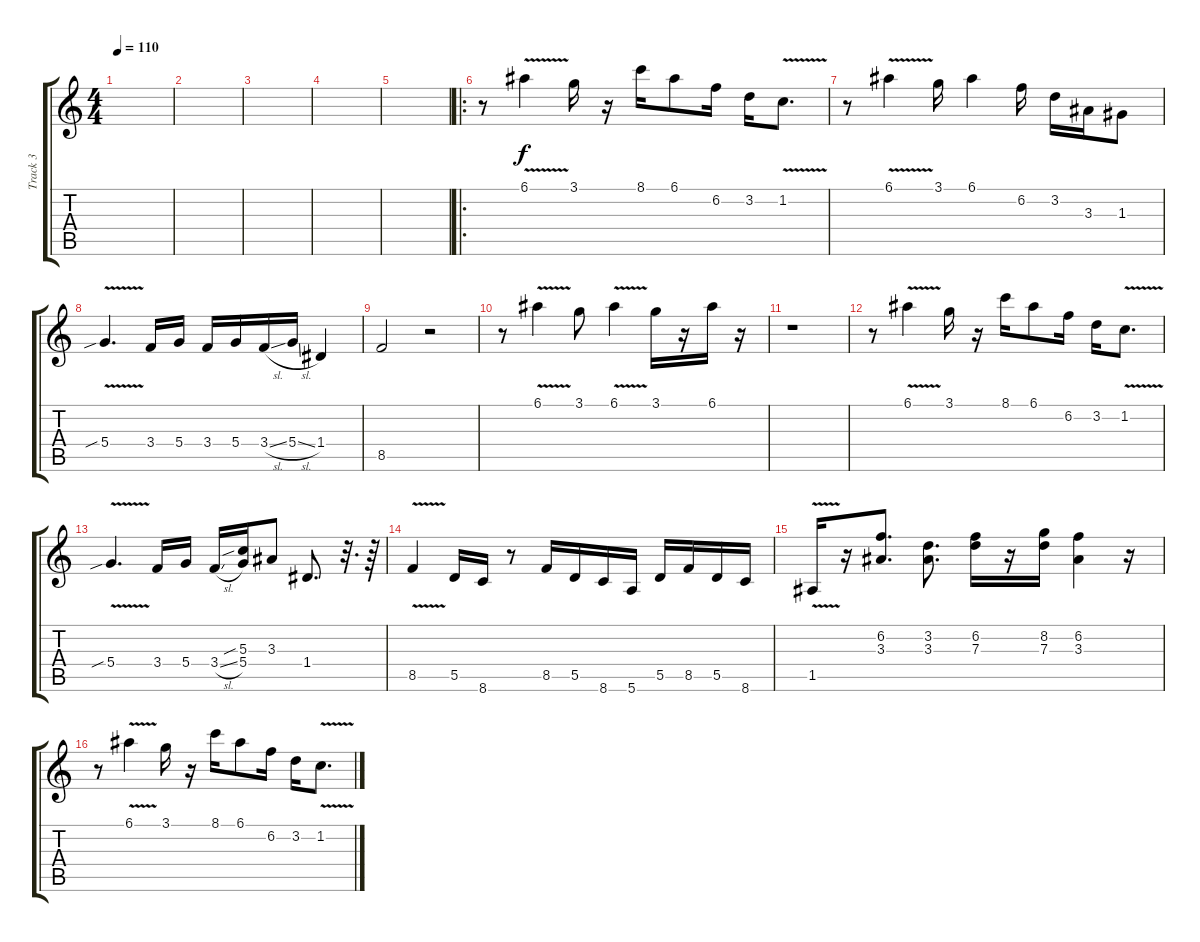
\track ("Track 3" "Track 3") {instrument overdrivenguitar}
\staff {score tabs}
\tuning (E4 B3 G3 D3 A2 E2) {hide}
\ts (4 4)
\tempo 110
\clef g2
\ks c
|
|
|
|
|
\ro
r.8 6.1{v}.4 3.1.16 r.16 8.1.16 6.1.8 6.2.16 3.2.16 1.2{v}.8{d} |
r.8 6.1{v}.4 3.1.16 6.1.4 6.2.16 3.2.16 3.3.16 1.3.8 |
5.4{v sib}.4{d} 3.4.16 5.4.16 3.4.16 5.4.16 3.4{sl}.16 5.4{sl}.16 1.4.4 |
8.5.2 r.2 |
r.8 6.1{v}.4 3.1.8 6.1{v}.4 3.1.16 r.16 6.1.16 r.16 |
r.1 |
r.8 6.1{v}.4 3.1.16 r.16 8.1.16 6.1.8 6.2.16 3.2.16 1.2{v}.8{d} |
5.4{v sib}.4{d} 3.4.16 5.4.16 3.4{sl}.16 (5.3{sib} 5.4).16 3.3.8 1.4.8{d} r.32{d} r.64 |
8.5{v}.4{volume 8} 5.5.16 8.6.16 r.8 8.5.16 5.5.16 8.6.16 5.6.16 5.5.16 8.5.16 5.5.16 8.6.16 |
1.5{v}.16{volume 12} r.16 (6.2 3.3).8{d} (3.2 3.3).8{d} (6.2 7.3).16 r.16 (8.2 7.3).16 (6.2 3.3).4 r.16 |
r.8 6.1{v}.4 3.1.16 r.16 8.1.16 6.1.8 6.2.16 3.2.16 1.2{v}.8{d}
